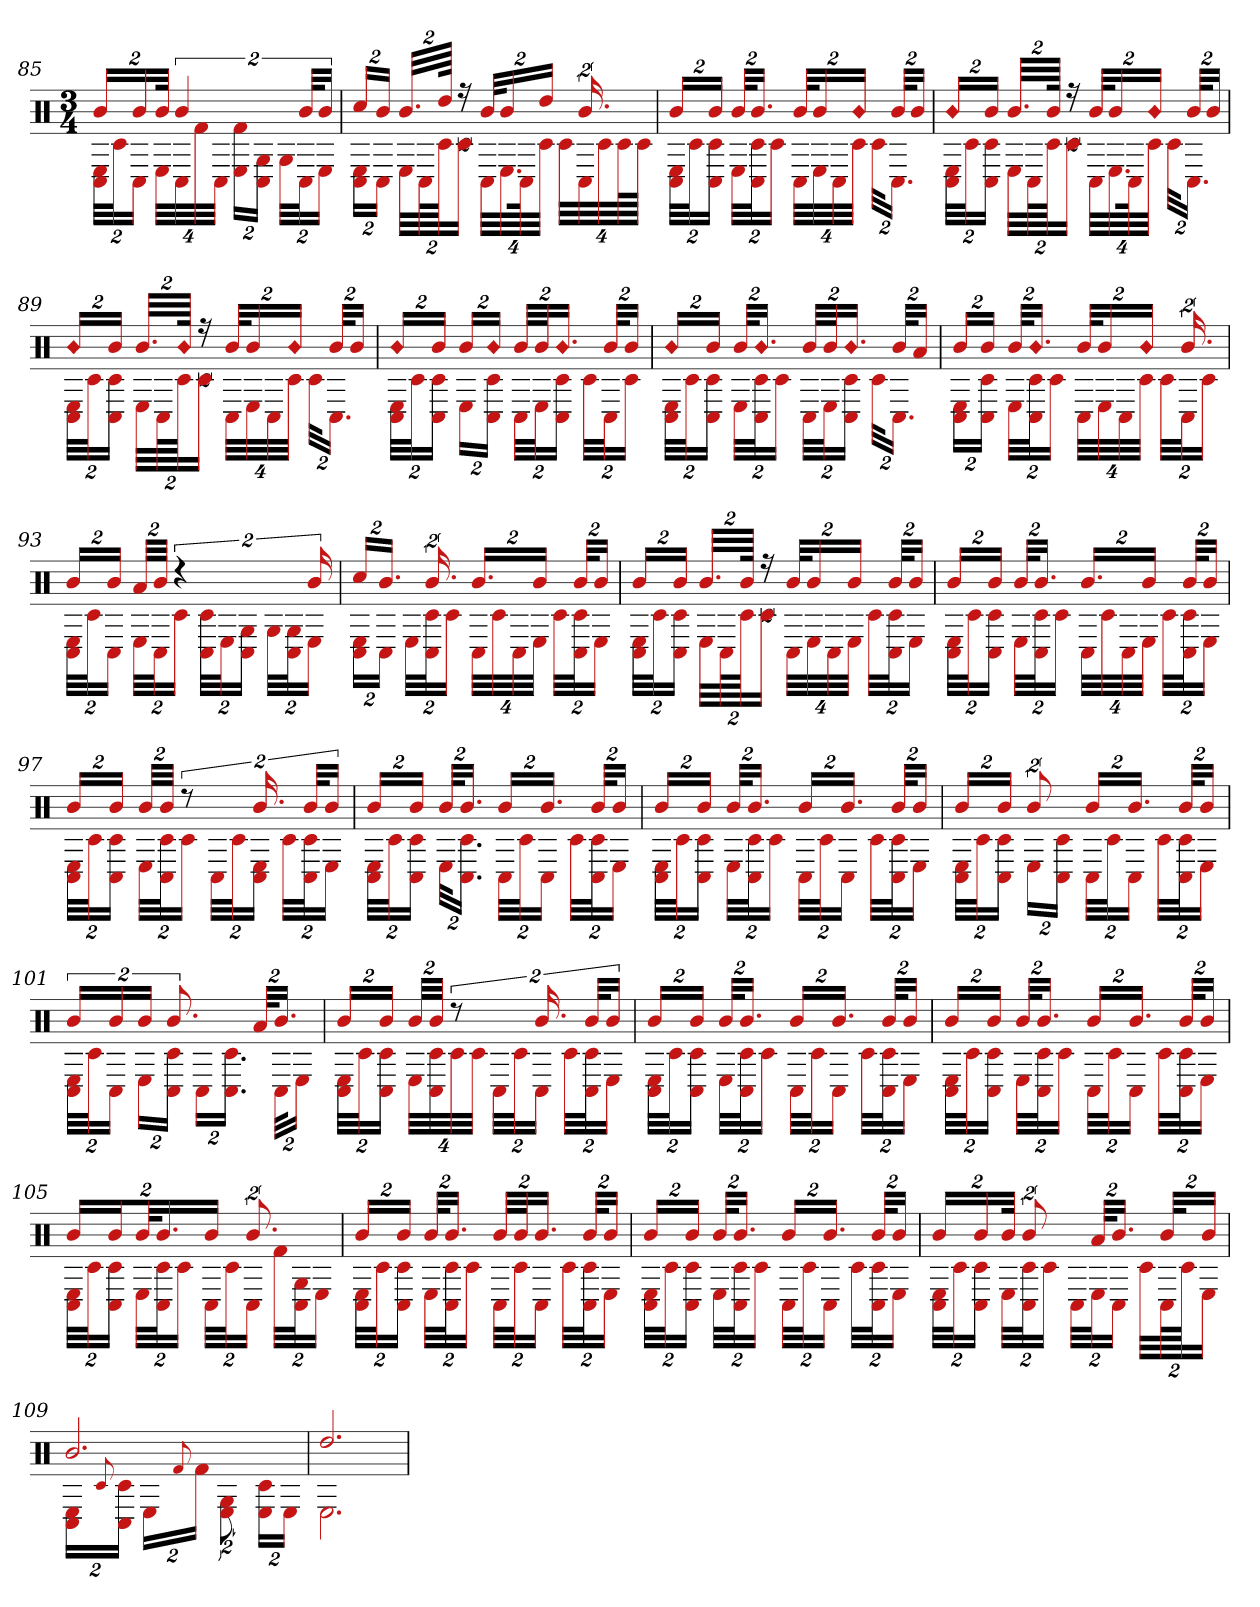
**kern
*part1
*staff1
*clefX
*k[]
*M3/4
=85
*^
32%3bL	64%3C# 64%3ELL
.	64%3c#J
32%3bJ	32%3C#J
64%3bJJ	64%3ELL
8%3b	64%3C#
.	64%3f#
.	64%3C#JJ
.	32%3f# 32%3EL
.	32%3C# 32%3GJ
.	64%3GLL
64%3bKL	64%3C#J
32%3bJ	32%3EJ
=86	=86
32%3cc#L	32%3C# 32%3EL
32%3bJ	32%3C#J
64%3.bLL	64%3ELL
.	128%3C#L
128%3ddJJk	128%3c#JJ
32%3r	32%3c#J
64%3bKL	64%3C#LL
32%3b	64%3.E
.	128%3C#k
32%3ddJ	64%3c#JJ
.	64%3c#LL
32%3.b	64%3C#
.	64%3c#
.	128%3c#L
.	128%3c#JJJ
=87	=87
32%3bL	64%3E 64%3C#LL
.	64%3c#J
32%3bJ	32%3c# 32%3C#J
64%3bKL	64%3ELL
32%3.bJ	64%3C# 64%3c#J
.	32%3c#J
64%3bKL	64%3C#LL
32%3b	64%3E
.	64%3C#
!LO:N:head=diamond	!
32%3bJ	64%3c#JJ
.	64%3c#KL
64%3bKL	32%3.C#J
32%3bJ	.
=88	=88
!LO:N:head=diamond	!
32%3bL	64%3E 64%3C#LL
.	64%3c#J
32%3bJ	32%3C# 32%3c#J
64%3.bLL	64%3ELL
.	128%3C#L
128%3bJJk	128%3c#JJ
32%3r	32%3c#J
64%3bKL	64%3C#LL
32%3b	64%3.E
.	128%3C#k
!LO:N:head=diamond	!
32%3bJ	64%3c#JJ
.	64%3c#KL
64%3bKL	32%3.C#J
32%3bJ	.
=89	=89
!LO:N:head=diamond	!
32%3bL	64%3C# 64%3ELL
.	64%3c#J
32%3bJ	32%3c# 32%3C#J
64%3.bLL	64%3ELL
.	128%3C#L
!LO:N:head=diamond	!
128%3bJJk	128%3c#JJ
32%3r	32%3c#J
64%3bKL	64%3C#LL
32%3b	64%3E
.	64%3C#
!LO:N:head=diamond	!
32%3bJ	64%3c#JJ
.	64%3c#KL
64%3bKL	32%3.C#J
32%3bJ	.
=90	=90
!LO:N:head=diamond	!
32%3bL	64%3E 64%3C#LL
.	64%3c#J
32%3bJ	32%3C# 32%3c#J
32%3bL	32%3EL
!LO:N:head=diamond	!
32%3bJ	32%3C# 32%3c#J
64%3bLL	64%3C#LL
64%3bJ	64%3EJ
!LO:N:head=diamond	!
32%3.bJ	32%3C# 32%3c#J
.	64%3c#LL
64%3bKL	64%3C#J
32%3bJ	32%3c#J
=91	=91
!LO:N:head=diamond	!
32%3bL	64%3C# 64%3ELL
.	64%3c#J
32%3bJ	32%3c# 32%3C#J
64%3bKL	64%3ELL
!LO:N:head=diamond	!
32%3.bJ	64%3C# 64%3c#J
.	32%3c#J
64%3bLL	64%3C#LL
64%3bJ	64%3EJ
!LO:N:head=diamond	!
32%3.bJ	32%3C# 32%3c#J
.	64%3c#KL
64%3bKL	32%3.C#J
32%3aJ	.
=92	=92
32%3bL	32%3C# 32%3EL
32%3bJ	32%3c# 32%3C#J
64%3bKL	64%3ELL
!LO:N:head=diamond	!
32%3.bJ	64%3C# 64%3c#J
.	32%3c#J
64%3bKL	64%3C#LL
32%3b	64%3E
.	64%3C#
!LO:N:head=diamond	!
32%3bJ	64%3c#JJ
.	64%3c#LL
32%3.b	64%3C#J
.	32%3c#J
=93	=93
32%3bL	64%3C# 64%3ELL
.	64%3c#J
32%3bJ	32%3C#J
64%3aLL	64%3ELL
64%3bJJ	64%3C#J
8%3r	32%3c#J
.	64%3C# 64%3c#LL
.	64%3EJ
.	32%3C# 32%3GJ
.	64%3GLL
.	64%3C# 64%3GJ
32%3b	32%3EJ
=94	=94
32%3cc#L	32%3C# 32%3EL
32%3.bJ	32%3C#J
.	64%3ELL
32%3.b	64%3C# 64%3c#J
.	32%3c#J
32%3.bL	64%3C#LL
.	64%3c#
.	64%3C#
32%3bJ	64%3EJJ
.	64%3c#LL
64%3bKL	64%3C# 64%3c#J
32%3bJ	32%3EJ
=95	=95
32%3bL	64%3C# 64%3ELL
.	64%3c#J
32%3bJ	32%3C# 32%3c#J
64%3.bLL	64%3ELL
.	128%3C#L
128%3bJJk	128%3c#JJ
32%3r	32%3c#J
64%3bKL	64%3C#LL
32%3b	64%3E
.	64%3C#
32%3bJ	64%3EJJ
.	64%3c#LL
64%3bKL	64%3C# 64%3c#J
32%3bJ	32%3EJ
=96	=96
32%3bL	64%3C# 64%3ELL
.	64%3c#J
32%3bJ	32%3C# 32%3c#J
64%3bKL	64%3ELL
32%3.bJ	64%3C# 64%3c#J
.	32%3c#J
32%3.bL	64%3C#LL
.	64%3c#
.	64%3C#
32%3bJ	64%3EJJ
.	64%3c#LL
64%3bKL	64%3C# 64%3c#J
32%3bJ	32%3EJ
=97	=97
32%3bL	64%3C# 64%3ELL
.	64%3c#J
32%3bJ	32%3c# 32%3C#J
64%3bLL	64%3ELL
64%3bJJ	64%3C# 64%3c#J
16%3r	32%3c#J
.	64%3C#LL
.	64%3c#J
32%3.b	32%3C# 32%3EJ
.	64%3c#LL
64%3bKL	64%3c# 64%3C#J
32%3bJ	32%3EJ
=98	=98
32%3bL	64%3C# 64%3ELL
.	64%3c#J
32%3bJ	32%3c# 32%3C#J
64%3bKL	64%3EKL
32%3.bJ	32%3.C# 32%3.c#J
32%3bL	64%3C#LL
.	64%3c#J
32%3.bJ	32%3C#J
.	64%3c#LL
64%3bKL	64%3C# 64%3c#J
32%3bJ	32%3EJ
=99	=99
32%3bL	64%3C# 64%3ELL
.	64%3c#J
32%3bJ	32%3C# 32%3c#J
64%3bKL	64%3ELL
32%3.bJ	64%3C# 64%3c#J
.	32%3c#J
32%3bL	64%3C#LL
.	64%3c#J
32%3.bJ	32%3C#J
.	64%3c#LL
64%3bKL	64%3C# 64%3c#J
32%3bJ	32%3EJ
=100	=100
32%3bL	64%3C# 64%3ELL
.	64%3c#J
32%3bJ	32%3C# 32%3c#J
16%3b	32%3EL
.	32%3C# 32%3c#J
32%3bL	64%3C#LL
.	64%3c#J
32%3.bJ	32%3C#J
.	64%3c#LL
64%3bKL	64%3C# 64%3c#J
32%3bJ	32%3EJ
=101	=101
32%3bL	64%3C# 64%3ELL
.	64%3c#J
32%3bJ	32%3C#J
32%3bJ	32%3EL
16%3.b	32%3C# 32%3c#J
.	32%3C#L
.	32%3.c# 32%3.C#J
64%3aKL	.
32%3.bJ	64%3C#KL
.	32%3EJ
=102	=102
32%3bL	64%3C# 64%3ELL
.	64%3c#J
32%3bJ	32%3C# 32%3c#J
64%3bLL	64%3ELL
64%3bJJ	64%3C# 64%3c#
16%3r	64%3c#
.	64%3c#JJ
.	64%3C#LL
.	64%3c#J
32%3.b	32%3C#J
.	64%3c#LL
64%3bKL	64%3C# 64%3c#J
32%3bJ	32%3EJ
=103	=103
32%3bL	64%3E 64%3C#LL
.	64%3c#J
32%3bJ	32%3c# 32%3C#J
64%3bKL	64%3ELL
32%3.bJ	64%3C# 64%3c#J
.	32%3c#J
32%3bL	64%3C#LL
.	64%3c#J
32%3.bJ	32%3C#J
.	64%3c#LL
64%3bKL	64%3C# 64%3c#J
32%3bJ	32%3EJ
=104	=104
32%3bL	64%3C# 64%3ELL
.	64%3c#J
32%3bJ	32%3C# 32%3c#J
64%3bKL	64%3ELL
32%3.bJ	64%3C# 64%3c#J
.	32%3c#J
32%3bL	64%3C#LL
.	64%3c#J
32%3.bJ	32%3C#J
.	64%3c#LL
64%3bKL	64%3C# 64%3c#J
32%3bJ	32%3EJ
=105	=105
32%3bL	64%3C# 64%3ELL
.	64%3c#J
32%3bJ	32%3C# 32%3c#J
64%3bKL	64%3ELL
32%3.bJ	64%3C# 64%3c#J
.	32%3c#J
32%3bJ	64%3C#LL
.	64%3c#J
16%3.b	32%3C#J
.	64%3f#LL
.	64%3C# 64%3GJ
.	32%3EJ
=106	=106
32%3bL	64%3E 64%3C#LL
.	64%3c#J
32%3bJ	32%3C# 32%3c#J
64%3bKL	64%3ELL
32%3.bJ	64%3C# 64%3c#J
.	32%3c#J
64%3bLL	64%3C#LL
64%3bJ	64%3c#J
32%3.bJ	32%3C#J
.	64%3c#LL
64%3bKL	64%3C# 64%3c#J
32%3bJ	32%3EJ
=107	=107
32%3bL	64%3E 64%3C#LL
.	64%3c#J
32%3bJ	32%3c# 32%3C#J
64%3bKL	64%3ELL
32%3.bJ	64%3c# 64%3C#J
.	32%3c#J
32%3bL	64%3C#LL
.	64%3c#J
32%3.bJ	32%3C#J
.	64%3c#LL
64%3bKL	64%3C# 64%3c#J
32%3bJ	32%3EJ
=108	=108
32%3bL	64%3E 64%3C#LL
.	64%3c#J
32%3bJ	32%3c# 32%3C#J
64%3bJJ	64%3ELL
16%3b	64%3C# 64%3c#J
.	32%3c#J
.	64%3C#LL
64%3aKL	64%3EJ
32%3.bJ	32%3C#J
.	64%3c#LL
64%3bKL	128%3C#L
.	128%3c#JJ
32%3bJ	32%3EJ
=109	=109
2.b	32%3C# 32%3EL
.	8qqc#
.	32%3C# 32%3c#J
.	32%3EL
.	8qqf#
.	32%3f#J
.	16%3E 16%3G
.	32%3c# 32%3EL
.	32%3EJ
=110	=110
2.dd	2.E
*v	*v
=
*-
